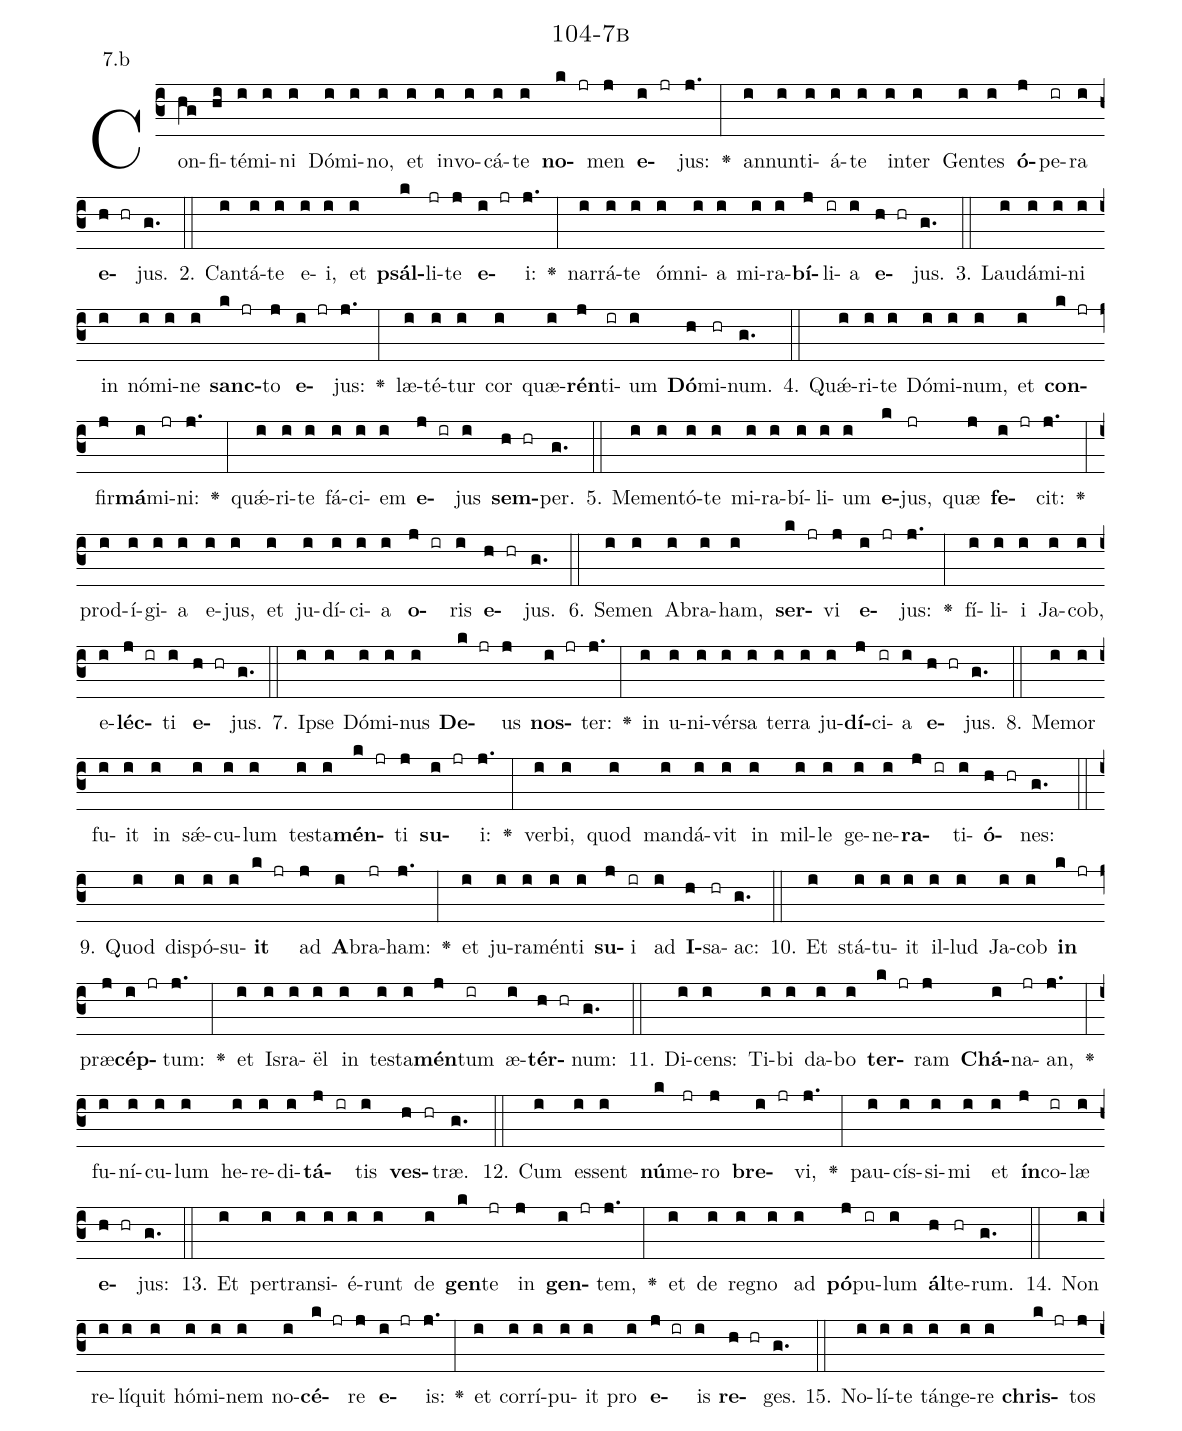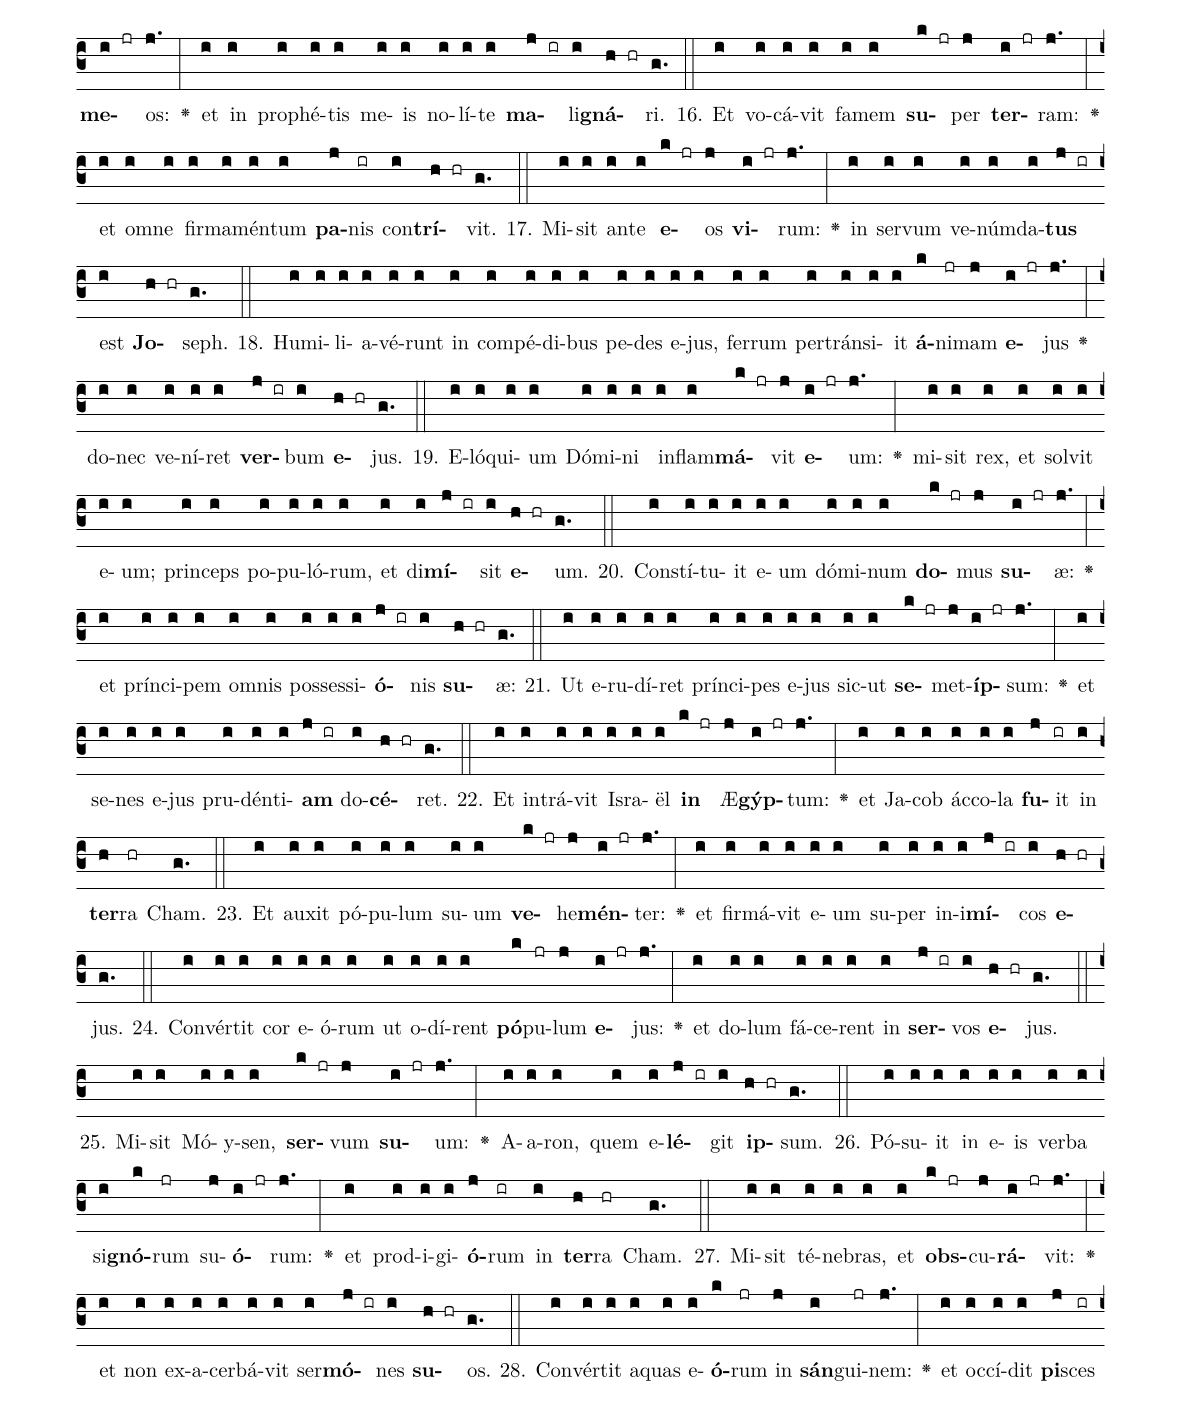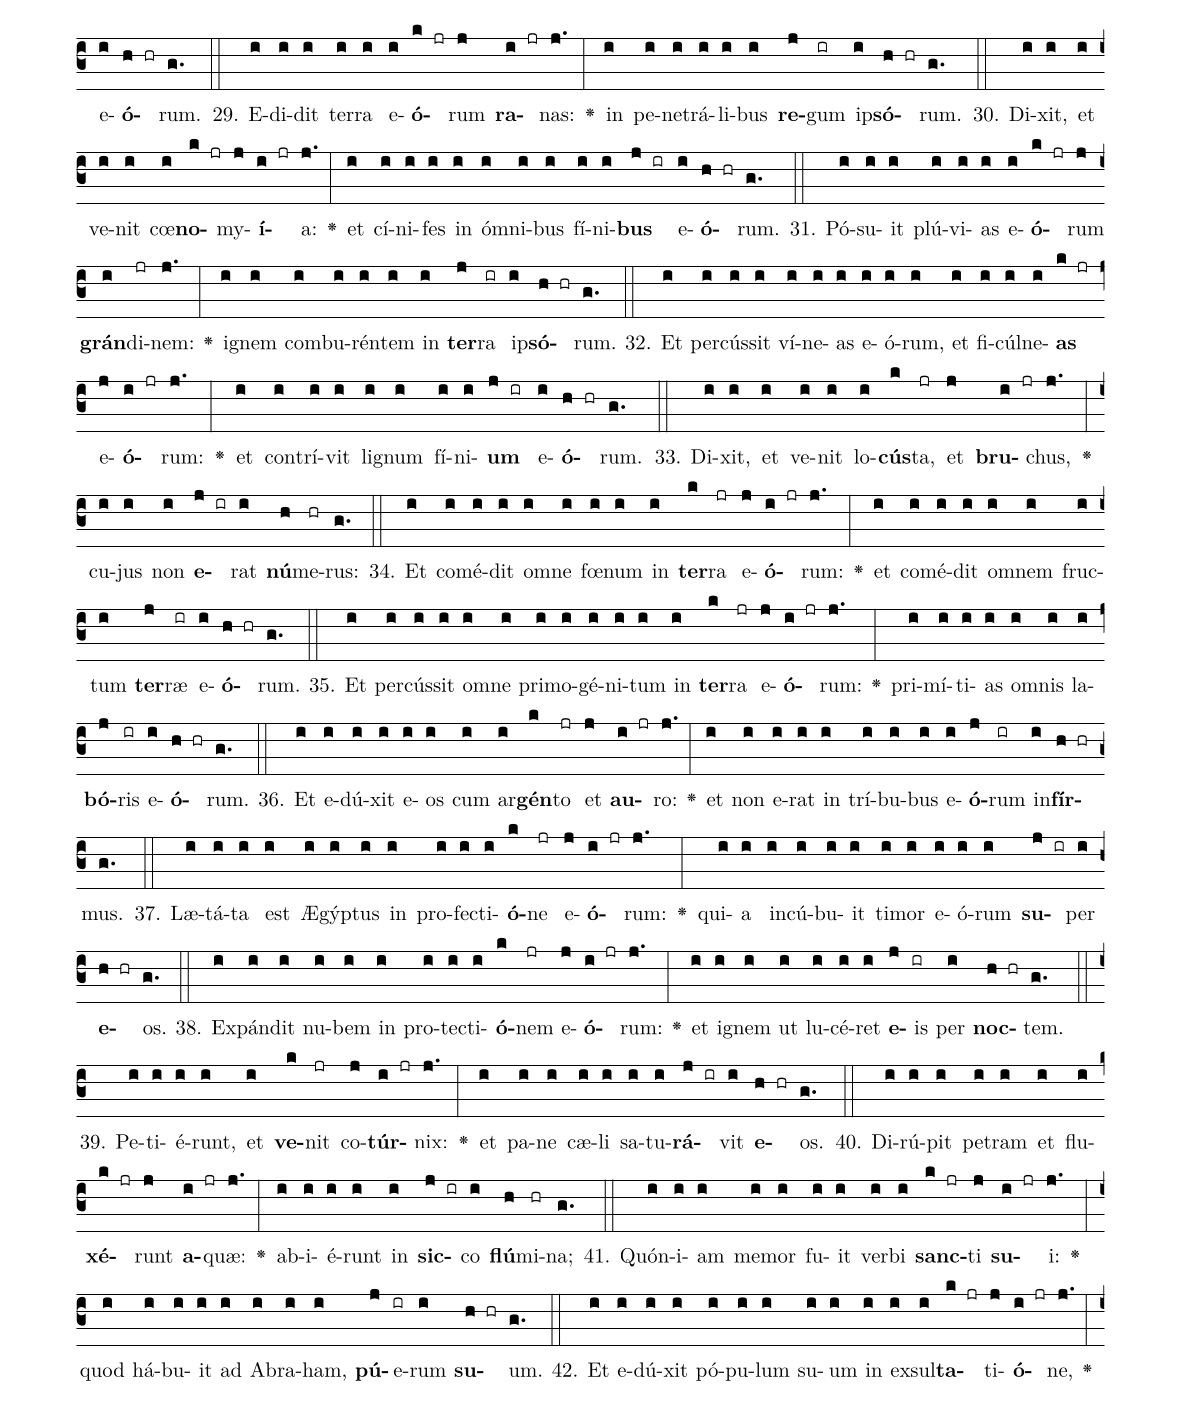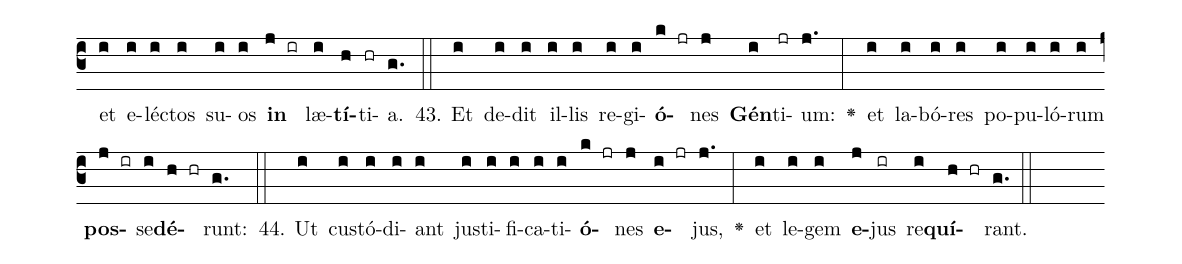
name: 104-7b;
annotation: 7.b;
%%
(c3)Con(hg)fi(hi)té(i)mi(i)ni(i) Dó(i)mi(i)no,(i) et(i) in(i)vo(i)cá(i)te(i) <b>no</b>(k jr)men(j) <b>e</b>(i jr)jus:(j.) <v>\greheightstar</v>(:) an(i)nun(i)ti(i)á(i)te(i) in(i)ter(i) Gen(i)tes(i) <b>ó</b>(j)pe(ir)ra(i) <b>e</b>(h hr)jus.(g.) (::)
2. Can(i)tá(i)te(i) e(i)i,(i) et(i) <b>psál</b>(k)li(jr)te(j) <b>e</b>(i jr)i:(j.) <v>\greheightstar</v>(:) nar(i)rá(i)te(i) óm(i)ni(i)a(i) mi(i)ra(i)<b>bí</b>(j)li(ir)a(i) <b>e</b>(h hr)jus.(g.) (::)
3. Lau(i)dá(i)mi(i)ni(i) in(i) nó(i)mi(i)ne(i) <b>sanc</b>(k jr)to(j) <b>e</b>(i jr)jus:(j.) <v>\greheightstar</v>(:) læ(i)té(i)tur(i) cor(i) quæ(i)<b>rén</b>(j)ti(ir)um(i) <b>Dó</b>(h)mi(hr)num.(g.) (::)
4. Quǽ(i)ri(i)te(i) Dó(i)mi(i)num,(i) et(i) <b>con</b>(k jr)fir(j)<b>má</b>(i)mi(jr)ni:(j.) <v>\greheightstar</v>(:) quǽ(i)ri(i)te(i) fá(i)ci(i)em(i) <b>e</b>(j ir)jus(i) <b>sem</b>(h hr)per.(g.) (::)
5. Me(i)men(i)tó(i)te(i) mi(i)ra(i)bí(i)li(i)um(i) <b>e</b>(k)jus,(jr) quæ(j) <b>fe</b>(i jr)cit:(j.) <v>\greheightstar</v>(:) prod(i)í(i)gi(i)a(i) e(i)jus,(i) et(i) ju(i)dí(i)ci(i)a(i) <b>o</b>(j ir)ris(i) <b>e</b>(h hr)jus.(g.) (::)
6. Se(i)men(i) A(i)bra(i)ham,(i) <b>ser</b>(k jr)vi(j) <b>e</b>(i jr)jus:(j.) <v>\greheightstar</v>(:) fí(i)li(i)i(i) Ja(i)cob,(i) e(i)<b>léc</b>(j ir)ti(i) <b>e</b>(h hr)jus.(g.) (::)
7. Ip(i)se(i) Dó(i)mi(i)nus(i) <b>De</b>(k jr)us(j) <b>nos</b>(i jr)ter:(j.) <v>\greheightstar</v>(:) in(i) u(i)ni(i)vér(i)sa(i) ter(i)ra(i) ju(i)<b>dí</b>(j)ci(ir)a(i) <b>e</b>(h hr)jus.(g.) (::)
8. Me(i)mor(i) fu(i)it(i) in(i) sǽ(i)cu(i)lum(i) tes(i)ta(i)<b>mén</b>(k jr)ti(j) <b>su</b>(i jr)i:(j.) <v>\greheightstar</v>(:) ver(i)bi,(i) quod(i) man(i)dá(i)vit(i) in(i) mil(i)le(i) ge(i)ne(i)<b>ra</b>(j ir)ti(i)<b>ó</b>(h hr)nes:(g.) (::)
9. Quod(i) dis(i)pó(i)su(i)<b>it</b>(k jr) ad(j) <b>A</b>(i)bra(jr)ham:(j.) <v>\greheightstar</v>(:) et(i) ju(i)ra(i)mén(i)ti(i) <b>su</b>(j)i(ir) ad(i) <b>I</b>(h)sa(hr)ac:(g.) (::)
10. Et(i) stá(i)tu(i)it(i) il(i)lud(i) Ja(i)cob(i) <b>in</b>(k jr) præ(j)<b>cép</b>(i jr)tum:(j.) <v>\greheightstar</v>(:) et(i) Is(i)ra(i)ël(i) in(i) tes(i)ta(i)<b>mén</b>(j)tum(ir) æ(i)<b>tér</b>(h hr)num:(g.) (::)
11. Di(i)cens:(i) Ti(i)bi(i) da(i)bo(i) <b>ter</b>(k jr)ram(j) <b>Chá</b>(i)na(jr)an,(j.) <v>\greheightstar</v>(:) fu(i)ní(i)cu(i)lum(i) he(i)re(i)di(i)<b>tá</b>(j ir)tis(i) <b>ves</b>(h hr)træ.(g.) (::)
12. Cum(i) es(i)sent(i) <b>nú</b>(k)me(jr)ro(j) <b>bre</b>(i jr)vi,(j.) <v>\greheightstar</v>(:) pau(i)cís(i)si(i)mi(i) et(i) <b>ín</b>(j)co(ir)læ(i) <b>e</b>(h hr)jus:(g.) (::)
13. Et(i) per(i)trans(i)i(i)é(i)runt(i) de(i) <b>gen</b>(k)te(jr) in(j) <b>gen</b>(i jr)tem,(j.) <v>\greheightstar</v>(:) et(i) de(i) re(i)gno(i) ad(i) <b>pó</b>(j)pu(ir)lum(i) <b>ál</b>(h)te(hr)rum.(g.) (::)
14. Non(i) re(i)lí(i)quit(i) hó(i)mi(i)nem(i) no(i)<b>cé</b>(k jr)re(j) <b>e</b>(i jr)is:(j.) <v>\greheightstar</v>(:) et(i) cor(i)rí(i)pu(i)it(i) pro(i) <b>e</b>(j ir)is(i) <b>re</b>(h hr)ges.(g.) (::)
15. No(i)lí(i)te(i) tán(i)ge(i)re(i) <b>chris</b>(k jr)tos(j) <b>me</b>(i jr)os:(j.) <v>\greheightstar</v>(:) et(i) in(i) pro(i)phé(i)tis(i) me(i)is(i) no(i)lí(i)te(i) <b>ma</b>(j ir)li(i)<b>gná</b>(h hr)ri.(g.) (::)
16. Et(i) vo(i)cá(i)vit(i) fa(i)mem(i) <b>su</b>(k jr)per(j) <b>ter</b>(i jr)ram:(j.) <v>\greheightstar</v>(:) et(i) om(i)ne(i) fir(i)ma(i)mén(i)tum(i) <b>pa</b>(j)nis(ir) con(i)<b>trí</b>(h hr)vit.(g.) (::)
17. Mi(i)sit(i) an(i)te(i) <b>e</b>(k jr)os(j) <b>vi</b>(i jr)rum:(j.) <v>\greheightstar</v>(:) in(i) ser(i)vum(i) ve(i)núm(i)da(i)<b>tus</b>(j ir) est(i) <b>Jo</b>(h hr)seph.(g.) (::)
18. Hu(i)mi(i)li(i)a(i)vé(i)runt(i) in(i) com(i)pé(i)di(i)bus(i) pe(i)des(i) e(i)jus,(i) fer(i)rum(i) per(i)tráns(i)i(i)it(i) <b>á</b>(k)ni(jr)mam(j) <b>e</b>(i jr)jus(j.) <v>\greheightstar</v>(:) do(i)nec(i) ve(i)ní(i)ret(i) <b>ver</b>(j ir)bum(i) <b>e</b>(h hr)jus.(g.) (::)
19. E(i)ló(i)qui(i)um(i) Dó(i)mi(i)ni(i) in(i)flam(i)<b>má</b>(k jr)vit(j) <b>e</b>(i jr)um:(j.) <v>\greheightstar</v>(:) mi(i)sit(i) rex,(i) et(i) sol(i)vit(i) e(i)um;(i) prin(i)ceps(i) po(i)pu(i)ló(i)rum,(i) et(i) di(i)<b>mí</b>(j ir)sit(i) <b>e</b>(h hr)um.(g.) (::)
20. Con(i)stí(i)tu(i)it(i) e(i)um(i) dó(i)mi(i)num(i) <b>do</b>(k jr)mus(j) <b>su</b>(i jr)æ:(j.) <v>\greheightstar</v>(:) et(i) prín(i)ci(i)pem(i) om(i)nis(i) pos(i)ses(i)si(i)<b>ó</b>(j ir)nis(i) <b>su</b>(h hr)æ:(g.) (::)
21. Ut(i) e(i)ru(i)dí(i)ret(i) prín(i)ci(i)pes(i) e(i)jus(i) sic(i)ut(i) <b>se</b>(k jr)met(j)<b>íp</b>(i jr)sum:(j.) <v>\greheightstar</v>(:) et(i) se(i)nes(i) e(i)jus(i) pru(i)dén(i)ti(i)<b>am</b>(j ir) do(i)<b>cé</b>(h hr)ret.(g.) (::)
22. Et(i) in(i)trá(i)vit(i) Is(i)ra(i)ël(i) <b>in</b>(k jr) Æ(j)<b>gýp</b>(i jr)tum:(j.) <v>\greheightstar</v>(:) et(i) Ja(i)cob(i) ác(i)co(i)la(i) <b>fu</b>(j)it(ir) in(i) <b>ter</b>(h)ra(hr) Cham.(g.) (::)
23. Et(i) au(i)xit(i) pó(i)pu(i)lum(i) su(i)um(i) <b>ve</b>(k jr)he(j)<b>mén</b>(i jr)ter:(j.) <v>\greheightstar</v>(:) et(i) fir(i)má(i)vit(i) e(i)um(i) su(i)per(i) in(i)i(i)<b>mí</b>(j ir)cos(i) <b>e</b>(h hr)jus.(g.) (::)
24. Con(i)vér(i)tit(i) cor(i) e(i)ó(i)rum(i) ut(i) o(i)dí(i)rent(i) <b>pó</b>(k)pu(jr)lum(j) <b>e</b>(i jr)jus:(j.) <v>\greheightstar</v>(:) et(i) do(i)lum(i) fá(i)ce(i)rent(i) in(i) <b>ser</b>(j ir)vos(i) <b>e</b>(h hr)jus.(g.) (::)
25. Mi(i)sit(i) Mó(i)y(i)sen,(i) <b>ser</b>(k jr)vum(j) <b>su</b>(i jr)um:(j.) <v>\greheightstar</v>(:) A(i)a(i)ron,(i) quem(i) e(i)<b>lé</b>(j ir)git(i) <b>ip</b>(h hr)sum.(g.) (::)
26. Pó(i)su(i)it(i) in(i) e(i)is(i) ver(i)ba(i) si(i)<b>gnó</b>(k)rum(jr) su(j)<b>ó</b>(i jr)rum:(j.) <v>\greheightstar</v>(:) et(i) prod(i)i(i)gi(i)<b>ó</b>(j)rum(ir) in(i) <b>ter</b>(h)ra(hr) Cham.(g.) (::)
27. Mi(i)sit(i) té(i)ne(i)bras,(i) et(i) <b>obs</b>(k jr)cu(j)<b>rá</b>(i jr)vit:(j.) <v>\greheightstar</v>(:) et(i) non(i) ex(i)a(i)cer(i)bá(i)vit(i) ser(i)<b>mó</b>(j ir)nes(i) <b>su</b>(h hr)os.(g.) (::)
28. Con(i)vér(i)tit(i) a(i)quas(i) e(i)<b>ó</b>(k)rum(jr) in(j) <b>sán</b>(i)gui(jr)nem:(j.) <v>\greheightstar</v>(:) et(i) oc(i)cí(i)dit(i) <b>pi</b>(j)sces(ir) e(i)<b>ó</b>(h hr)rum.(g.) (::)
29. E(i)di(i)dit(i) ter(i)ra(i) e(i)<b>ó</b>(k jr)rum(j) <b>ra</b>(i jr)nas:(j.) <v>\greheightstar</v>(:) in(i) pe(i)ne(i)trá(i)li(i)bus(i) <b>re</b>(j)gum(ir) ip(i)<b>só</b>(h hr)rum.(g.) (::)
30. Di(i)xit,(i) et(i) ve(i)nit(i) cœ(i)<b>no</b>(k jr)my(j)<b>í</b>(i jr)a:(j.) <v>\greheightstar</v>(:) et(i) cí(i)ni(i)fes(i) in(i) óm(i)ni(i)bus(i) fí(i)ni(i)<b>bus</b>(j ir) e(i)<b>ó</b>(h hr)rum.(g.) (::)
31. Pó(i)su(i)it(i) plú(i)vi(i)as(i) e(i)<b>ó</b>(k jr)rum(j) <b>grán</b>(i)di(jr)nem:(j.) <v>\greheightstar</v>(:) i(i)gnem(i) com(i)bu(i)rén(i)tem(i) in(i) <b>ter</b>(j)ra(ir) ip(i)<b>só</b>(h hr)rum.(g.) (::)
32. Et(i) per(i)cús(i)sit(i) ví(i)ne(i)as(i) e(i)ó(i)rum,(i) et(i) fi(i)cúl(i)ne(i)<b>as</b>(k jr) e(j)<b>ó</b>(i jr)rum:(j.) <v>\greheightstar</v>(:) et(i) con(i)trí(i)vit(i) li(i)gnum(i) fí(i)ni(i)<b>um</b>(j ir) e(i)<b>ó</b>(h hr)rum.(g.) (::)
33. Di(i)xit,(i) et(i) ve(i)nit(i) lo(i)<b>cús</b>(k)ta,(jr) et(j) <b>bru</b>(i jr)chus,(j.) <v>\greheightstar</v>(:) cu(i)jus(i) non(i) <b>e</b>(j ir)rat(i) <b>nú</b>(h)me(hr)rus:(g.) (::)
34. Et(i) com(i)é(i)dit(i) om(i)ne(i) fœ(i)num(i) in(i) <b>ter</b>(k)ra(jr) e(j)<b>ó</b>(i jr)rum:(j.) <v>\greheightstar</v>(:) et(i) com(i)é(i)dit(i) om(i)nem(i) fruc(i)tum(i) <b>ter</b>(j)ræ(ir) e(i)<b>ó</b>(h hr)rum.(g.) (::)
35. Et(i) per(i)cús(i)sit(i) om(i)ne(i) pri(i)mo(i)gé(i)ni(i)tum(i) in(i) <b>ter</b>(k)ra(jr) e(j)<b>ó</b>(i jr)rum:(j.) <v>\greheightstar</v>(:) pri(i)mí(i)ti(i)as(i) om(i)nis(i) la(i)<b>bó</b>(j)ris(ir) e(i)<b>ó</b>(h hr)rum.(g.) (::)
36. Et(i) e(i)dú(i)xit(i) e(i)os(i) cum(i) ar(i)<b>gén</b>(k)to(jr) et(j) <b>au</b>(i jr)ro:(j.) <v>\greheightstar</v>(:) et(i) non(i) e(i)rat(i) in(i) trí(i)bu(i)bus(i) e(i)<b>ó</b>(j)rum(ir) in(i)<b>fír</b>(h hr)mus.(g.) (::)
37. Læ(i)tá(i)ta(i) est(i) Æ(i)gýp(i)tus(i) in(i) pro(i)fec(i)ti(i)<b>ó</b>(k)ne(jr) e(j)<b>ó</b>(i jr)rum:(j.) <v>\greheightstar</v>(:) qui(i)a(i) in(i)cú(i)bu(i)it(i) ti(i)mor(i) e(i)ó(i)rum(i) <b>su</b>(j ir)per(i) <b>e</b>(h hr)os.(g.) (::)
38. Ex(i)pán(i)dit(i) nu(i)bem(i) in(i) pro(i)tec(i)ti(i)<b>ó</b>(k)nem(jr) e(j)<b>ó</b>(i jr)rum:(j.) <v>\greheightstar</v>(:) et(i) i(i)gnem(i) ut(i) lu(i)cé(i)ret(i) <b>e</b>(j)is(ir) per(i) <b>noc</b>(h hr)tem.(g.) (::)
39. Pe(i)ti(i)é(i)runt,(i) et(i) <b>ve</b>(k)nit(jr) co(j)<b>túr</b>(i jr)nix:(j.) <v>\greheightstar</v>(:) et(i) pa(i)ne(i) cæ(i)li(i) sa(i)tu(i)<b>rá</b>(j ir)vit(i) <b>e</b>(h hr)os.(g.) (::)
40. Di(i)rú(i)pit(i) pe(i)tram(i) et(i) flu(i)<b>xé</b>(k jr)runt(j) <b>a</b>(i jr)quæ:(j.) <v>\greheightstar</v>(:) ab(i)i(i)é(i)runt(i) in(i) <b>sic</b>(j ir)co(i) <b>flú</b>(h)mi(hr)na;(g.) (::)
41. Quón(i)i(i)am(i) me(i)mor(i) fu(i)it(i) ver(i)bi(i) <b>sanc</b>(k jr)ti(j) <b>su</b>(i jr)i:(j.) <v>\greheightstar</v>(:) quod(i) há(i)bu(i)it(i) ad(i) A(i)bra(i)ham,(i) <b>pú</b>(j)e(ir)rum(i) <b>su</b>(h hr)um.(g.) (::)
42. Et(i) e(i)dú(i)xit(i) pó(i)pu(i)lum(i) su(i)um(i) in(i) ex(i)sul(i)<b>ta</b>(k jr)ti(j)<b>ó</b>(i jr)ne,(j.) <v>\greheightstar</v>(:) et(i) e(i)léc(i)tos(i) su(i)os(i) <b>in</b>(j ir) læ(i)<b>tí</b>(h)ti(hr)a.(g.) (::)
43. Et(i) de(i)dit(i) il(i)lis(i) re(i)gi(i)<b>ó</b>(k jr)nes(j) <b>Gén</b>(i)ti(jr)um:(j.) <v>\greheightstar</v>(:) et(i) la(i)bó(i)res(i) po(i)pu(i)ló(i)rum(i) <b>pos</b>(j ir)se(i)<b>dé</b>(h hr)runt:(g.) (::)
44. Ut(i) cus(i)tó(i)di(i)ant(i) jus(i)ti(i)fi(i)ca(i)ti(i)<b>ó</b>(k jr)nes(j) <b>e</b>(i jr)jus,(j.) <v>\greheightstar</v>(:) et(i) le(i)gem(i) <b>e</b>(j)jus(ir) re(i)<b>quí</b>(h hr)rant.(g.) (::)
